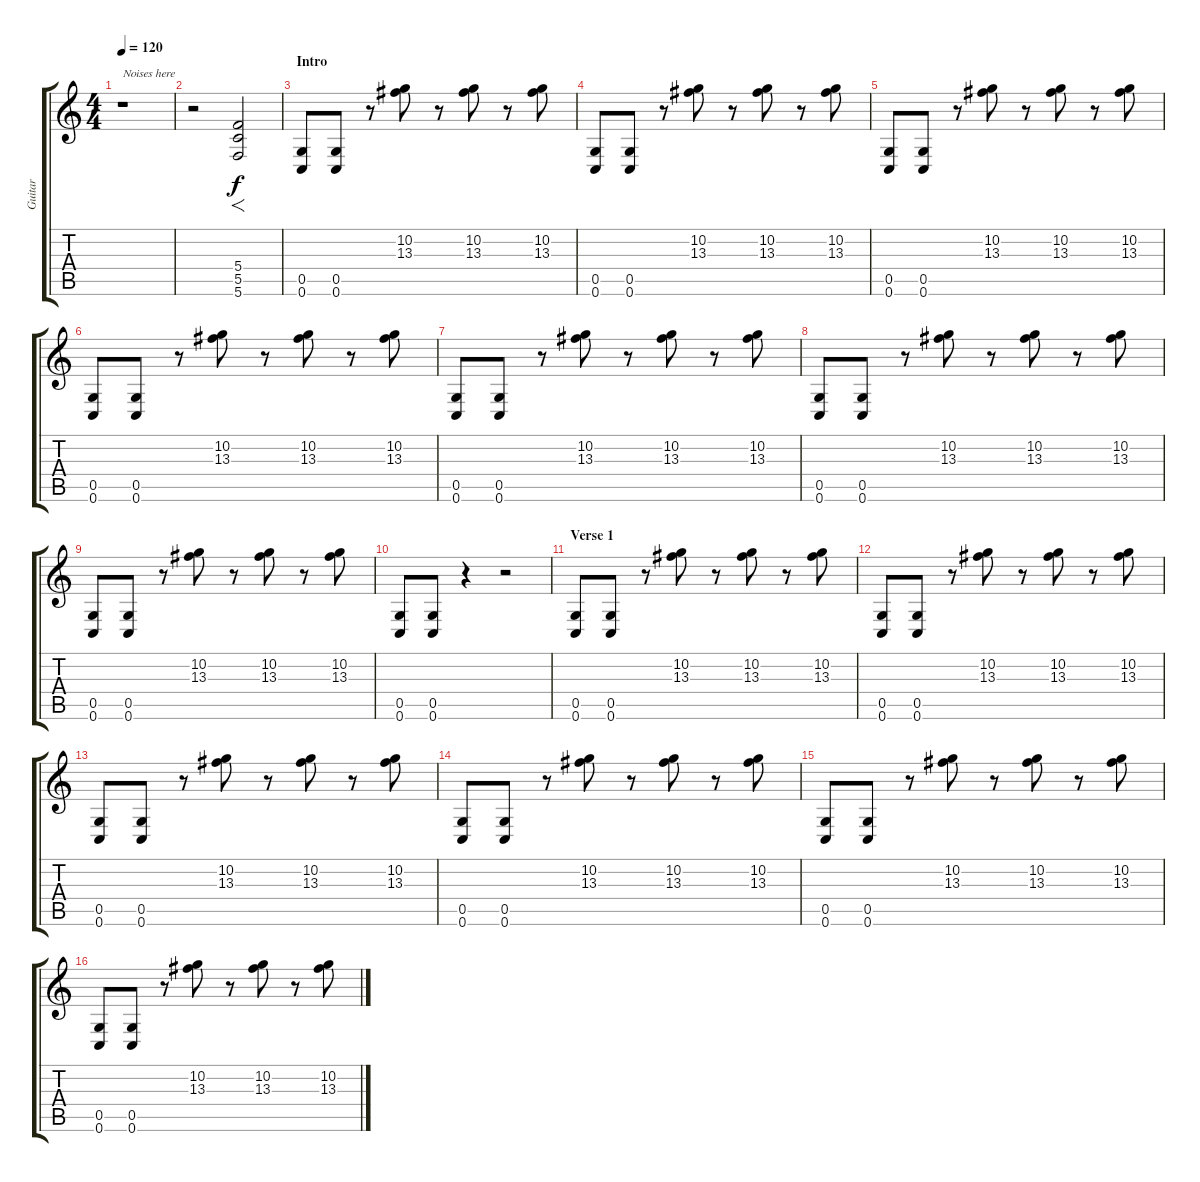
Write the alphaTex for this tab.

\track ("Guitar" "Guitar") {instrument distortionguitar}
\staff {score tabs}
\tuning (D4 A3 F3 C3 G2 C2) {hide}
\ts (4 4)
\tempo 120
\clef g2
\ks c
r.1{txt "Noises here" dy f instrument distortionguitar} |
r.2 (5.4 5.5 5.6).2{f} |
\section ("" "Intro")
(0.5 0.6).8 (0.5 0.6).8 r.8 (10.2 13.3).8 r.8 (10.2 13.3).8 r.8 (10.2 13.3).8 |
(0.5 0.6).8 (0.5 0.6).8 r.8 (10.2 13.3).8 r.8 (10.2 13.3).8 r.8 (10.2 13.3).8 |
(0.5 0.6).8 (0.5 0.6).8 r.8 (10.2 13.3).8 r.8 (10.2 13.3).8 r.8 (10.2 13.3).8 |
(0.5 0.6).8 (0.5 0.6).8 r.8 (10.2 13.3).8 r.8 (10.2 13.3).8 r.8 (10.2 13.3).8 |
(0.5 0.6).8 (0.5 0.6).8 r.8 (10.2 13.3).8 r.8 (10.2 13.3).8 r.8 (10.2 13.3).8 |
(0.5 0.6).8 (0.5 0.6).8 r.8 (10.2 13.3).8 r.8 (10.2 13.3).8 r.8 (10.2 13.3).8 |
(0.5 0.6).8 (0.5 0.6).8 r.8 (10.2 13.3).8 r.8 (10.2 13.3).8 r.8 (10.2 13.3).8 |
(0.5 0.6).8 (0.5 0.6).8 r.4 r.2 |
\section ("" "Verse 1")
(0.5 0.6).8 (0.5 0.6).8 r.8 (10.2 13.3).8 r.8 (10.2 13.3).8 r.8 (10.2 13.3).8 |
(0.5 0.6).8 (0.5 0.6).8 r.8 (10.2 13.3).8 r.8 (10.2 13.3).8 r.8 (10.2 13.3).8 |
(0.5 0.6).8 (0.5 0.6).8 r.8 (10.2 13.3).8 r.8 (10.2 13.3).8 r.8 (10.2 13.3).8 |
(0.5 0.6).8 (0.5 0.6).8 r.8 (10.2 13.3).8 r.8 (10.2 13.3).8 r.8 (10.2 13.3).8 |
(0.5 0.6).8 (0.5 0.6).8 r.8 (10.2 13.3).8 r.8 (10.2 13.3).8 r.8 (10.2 13.3).8 |
(0.5 0.6).8 (0.5 0.6).8 r.8 (10.2 13.3).8 r.8 (10.2 13.3).8 r.8 (10.2 13.3).8
